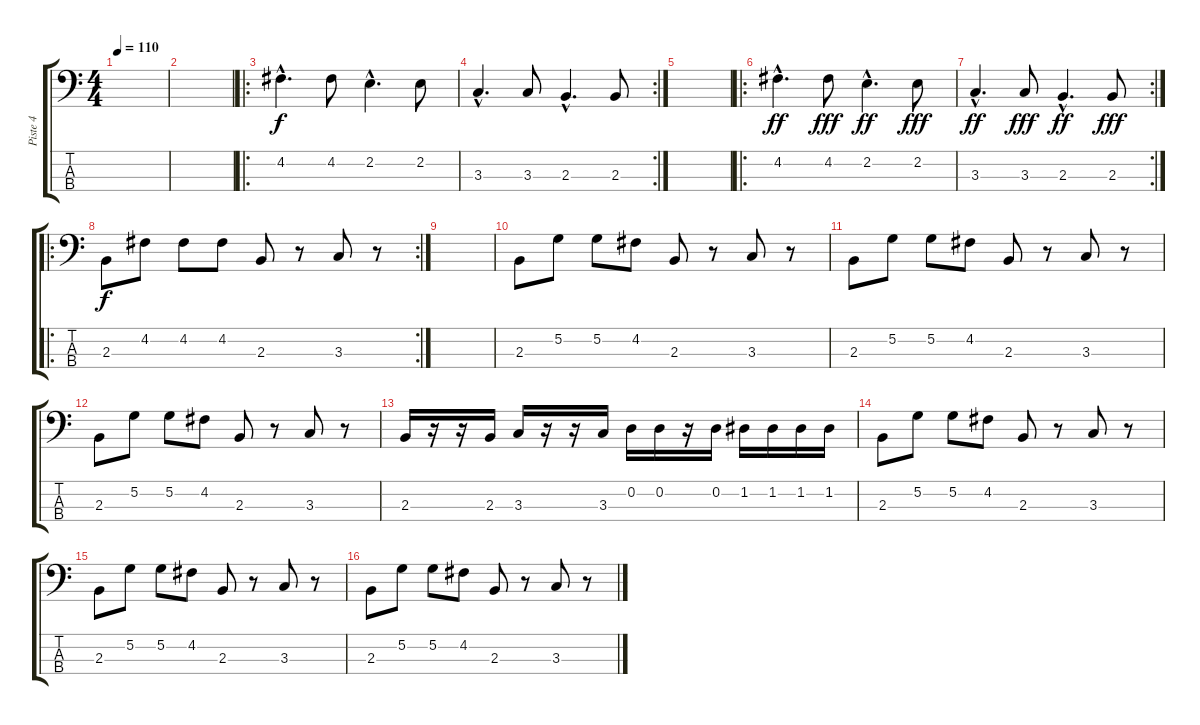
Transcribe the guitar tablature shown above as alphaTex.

\track ("Piste 4" "Piste 4") {instrument electricbassfinger}
\staff {score tabs}
\tuning (G2 D2 A1 E1) {hide}
\ts (4 4)
\tempo 110
\clef f4
\ks c
|
|
\ro
4.2{hac}.4{d} 4.2.8 2.2{hac}.4{d} 2.2.8 |
\rc 2
3.3{hac}.4{d} 3.3.8 2.3{hac}.4{d} 2.3.8 |
|
\ro
4.2{hac}.4{d dy ff} 4.2.8{dy fff} 2.2{hac}.4{d dy ff} 2.2.8{dy fff} |
\rc 2
3.3{hac}.4{d dy ff} 3.3.8{dy fff} 2.3{hac}.4{d dy ff} 2.3.8{dy fff} |
\ro
\rc 2
2.3.8{dy f} 4.2.8 4.2.8 4.2.8 2.3.8 r.8 3.3.8 r.8 |
|
2.3.8 5.2.8 5.2.8 4.2.8 2.3.8 r.8 3.3.8 r.8 |
2.3.8 5.2.8 5.2.8 4.2.8 2.3.8 r.8 3.3.8 r.8 |
2.3.8 5.2.8 5.2.8 4.2.8 2.3.8 r.8 3.3.8 r.8 |
2.3.16 r.16 r.16 2.3.16 3.3.16 r.16 r.16 3.3.16 0.2.16 0.2.16 r.16 0.2.16 1.2.16 1.2.16 1.2.16 1.2.16 |
2.3.8 5.2.8 5.2.8 4.2.8 2.3.8 r.8 3.3.8 r.8 |
2.3.8 5.2.8 5.2.8 4.2.8 2.3.8 r.8 3.3.8 r.8 |
2.3.8 5.2.8 5.2.8 4.2.8 2.3.8 r.8 3.3.8 r.8
